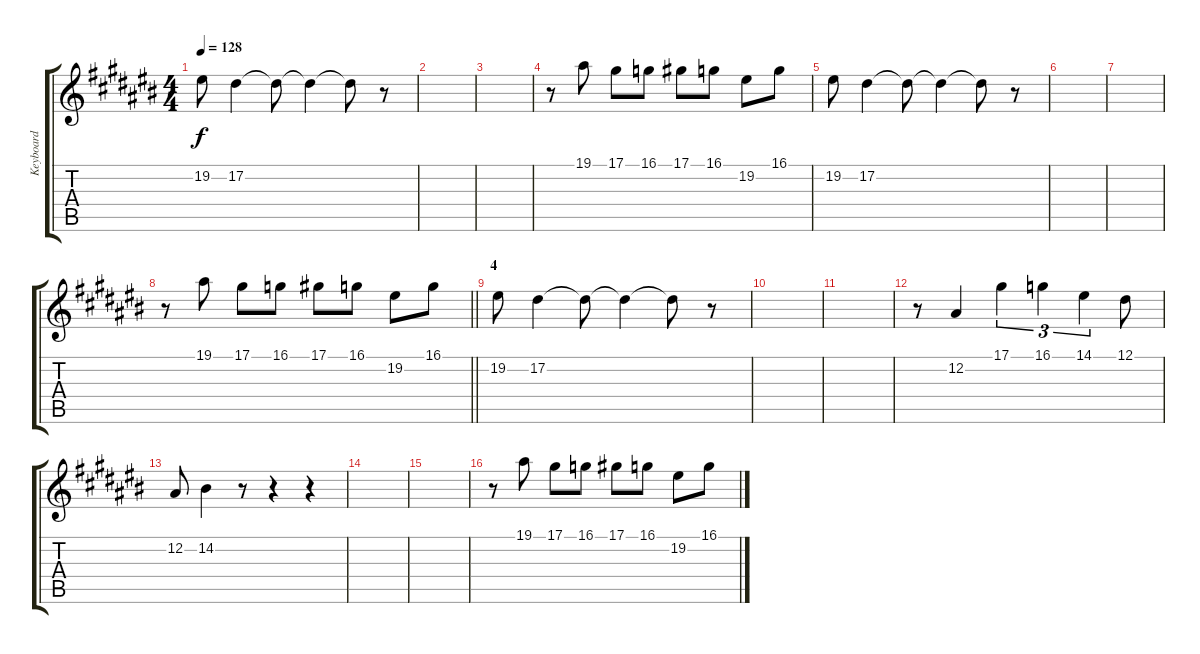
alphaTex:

\track ("Keyboard" "Keyboard") {instrument clarinet}
\staff {score tabs}
\tuning (Eb4 Bb3 Gb3 Db3 Ab2 Eb2) {hide}
\ts (4 4)
\tempo 128
\clef g2
\ks c#
19.2.8{dy f} 17.2.4 17.2{t}.8 17.2{t}.4 17.2{t}.8 r.8 |
|
|
r.8 19.1.8 17.1.8 16.1.8 17.1.8 16.1.8 19.2.8 16.1.8 |
19.2.8 17.2.4 17.2{t}.8 17.2{t}.4 17.2{t}.8 r.8 |
|
|
\barLineRight lightlight
r.8 19.1.8 17.1.8 16.1.8 17.1.8 16.1.8 19.2.8 16.1.8 |
\section ("" "4")
19.2.8 17.2.4 17.2{t}.8 17.2{t}.4 17.2{t}.8 r.8 |
|
|
r.8 12.2.4 17.1.4{tu (3 2)} 16.1.4{tu (3 2)} 14.1.4{tu (3 2)} 12.1.8 |
12.2.8 14.2.4 r.8 r.4 r.4 |
|
|
r.8 19.1.8 17.1.8 16.1.8 17.1.8 16.1.8 19.2.8 16.1.8
